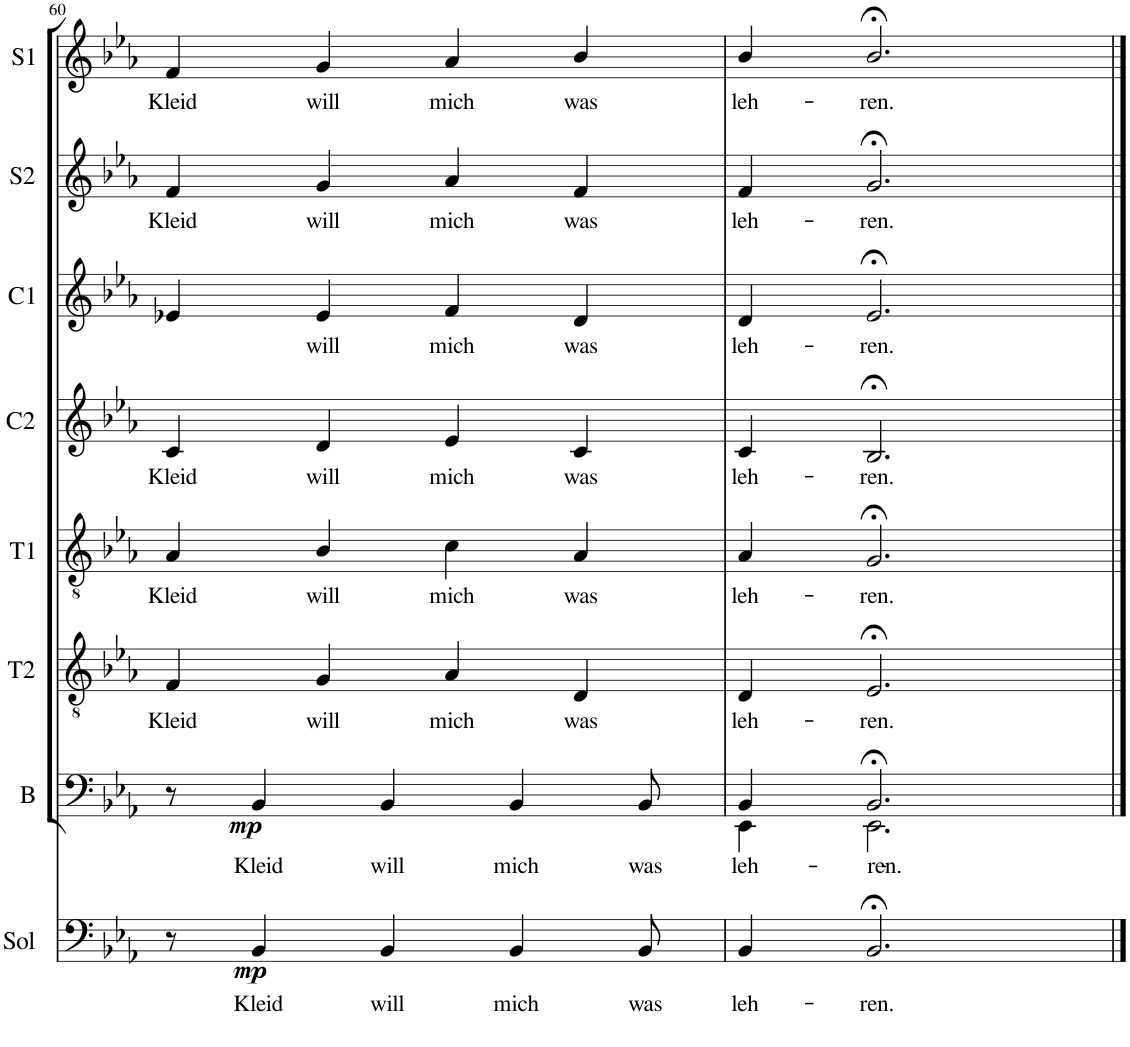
**kern	**text	**dynam	**kern	**text	**dynam	**kern	**text	**kern	**text	**kern	**text	**kern	**text	**kern	**text	**kern	**text
*part8	*part8	*part8	*part7	*part7	*part7	*part6	*part6	*part5	*part5	*part4	*part4	*part3	*part3	*part2	*part2	*part1	*part1
*staff8	*staff8	*staff8	*staff7	*staff7	*staff7	*staff6	*staff6	*staff5	*staff5	*staff4	*staff4	*staff3	*staff3	*staff2	*staff2	*staff1	*staff1
*I"Solo	*	*	*I"Bassi	*	*	*I"Tenori II	*	*I"Tenori I	*	*I"Contralti II	*	*I"Contralti I	*	*I"Soprani II	*	*I"Soprani I	*
*I'Sol	*	*	*I'B	*	*	*I'T2	*	*I'T1	*	*I'C2	*	*I'C1	*	*I'S2	*	*I'S1	*
!!LO:PB:g=z
*clefF4	*	*	*clefF4	*	*	*clefGv2	*	*clefGv2	*	*clefG2	*	*clefG2	*	*clefG2	*	*clefG2	*
*	*	*	*	*	*	*	*	*	*	*	*	*	*	*Trd1c2	*	*Trd1c2	*
*k[b-e-a-]	*	*	*k[b-e-a-]	*	*	*k[b-e-a-]	*	*k[b-e-a-]	*	*k[b-e-a-]	*	*k[b-e-a-]	*	*k[b-e-a-]	*	*k[b-e-a-]	*
*E-:	*	*	*E-:	*	*	*E-:	*	*E-:	*	*E-:	*	*E-:	*	*E-:	*	*E-:	*
*M4/4	*	*	*M4/4	*	*	*M4/4	*	*M4/4	*	*M4/4	*	*M4/4	*	*M4/4	*	*M4/4	*
=60	=60	=60	=60	=60	=60	=60	=60	=60	=60	=60	=60	=60	=60	=60	=60	=60	=60
!	!	!	!	!	!	!	!LO:LY:b	!	!LO:LY:b	!	!LO:LY:b	!	!	!	!LO:LY:b	!	!LO:LY:b
8r	.	.	8r	.	.	4F/	Kleid	4A-/	Kleid	4c/	Kleid	4e-X/	.	4f/	Kleid	4f/	Kleid
!	!LO:LY:b	!LO:DY:b	!	!LO:LY:b	!LO:DY:b	!	!	!	!	!	!	!	!	!	!	!	!
4BB-/	Kleid	mp	4BB-/	Kleid	mp	.	.	.	.	.	.	.	.	.	.	.	.
!	!	!	!	!	!	!	!LO:LY:b	!	!LO:LY:b	!	!LO:LY:b	!	!LO:LY:b	!	!LO:LY:b	!	!LO:LY:b
.	.	.	.	.	.	4G/	will	4B-/	will	4d/	will	4e-/	will	4g/	will	4g/	will
!	!LO:LY:b	!	!	!LO:LY:b	!	!	!	!	!	!	!	!	!	!	!	!	!
4BB-/	will	.	4BB-/	will	.	.	.	.	.	.	.	.	.	.	.	.	.
!	!	!	!	!	!	!	!LO:LY:b	!	!LO:LY:b	!	!LO:LY:b	!	!LO:LY:b	!	!LO:LY:b	!	!LO:LY:b
.	.	.	.	.	.	4A-/	mich	4c\	mich	4e-/	mich	4f/	mich	4a-/	mich	4a-/	mich
!	!LO:LY:b	!	!	!LO:LY:b	!	!	!	!	!	!	!	!	!	!	!	!	!
4BB-/	mich	.	4BB-/	mich	.	.	.	.	.	.	.	.	.	.	.	.	.
!	!	!	!	!	!	!	!LO:LY:b	!	!LO:LY:b	!	!LO:LY:b	!	!LO:LY:b	!	!LO:LY:b	!	!LO:LY:b
.	.	.	.	.	.	4D/	was	4A-/	was	4c/	was	4d/	was	4f/	was	4b-/	was
!	!LO:LY:b	!	!	!LO:LY:b	!	!	!	!	!	!	!	!	!	!	!	!	!
8BB-/	was	.	8BB-/	was	.	.	.	.	.	.	.	.	.	.	.	.	.
=61	=61	=61	=61	=61	=61	=61	=61	=61	=61	=61	=61	=61	=61	=61	=61	=61	=61
!	!LO:LY:b	!	!	!LO:LY:b	!	!	!LO:LY:b	!	!LO:LY:b	!	!LO:LY:b	!	!LO:LY:b	!	!LO:LY:b	!	!LO:LY:b
*	*	*	*^	*	*	*	*	*	*	*	*	*	*	*	*	*	*
4BB-/	leh-	.	4BB-/	4EE-\	leh-	.	4D/	leh-	4A-/	leh-	4c/	leh-	4d/	leh-	4f/	leh-	4b-/	leh-
!	!LO:LY:b	!	!	!	!LO:LY:b	!	!	!LO:LY:b	!	!LO:LY:b	!	!LO:LY:b	!	!LO:LY:b	!	!LO:LY:b	!	!LO:LY:b
2.BB-;</	-ren.	.	2.BB-;</	2.EE-\	-ren.-	.	2.E-;</	-ren.	2.G;</	-ren.	2.B-;</	-ren.	2.e-;</	-ren.	2.g;</	-ren.	2.b-;</	-ren.
*	*	*	*v	*v	*	*	*	*	*	*	*	*	*	*	*	*	*	*
==	==	==	==	==	==	==	==	==	==	==	==	==	==	==	==	==	==
*-	*-	*-	*-	*-	*-	*-	*-	*-	*-	*-	*-	*-	*-	*-	*-	*-	*-
